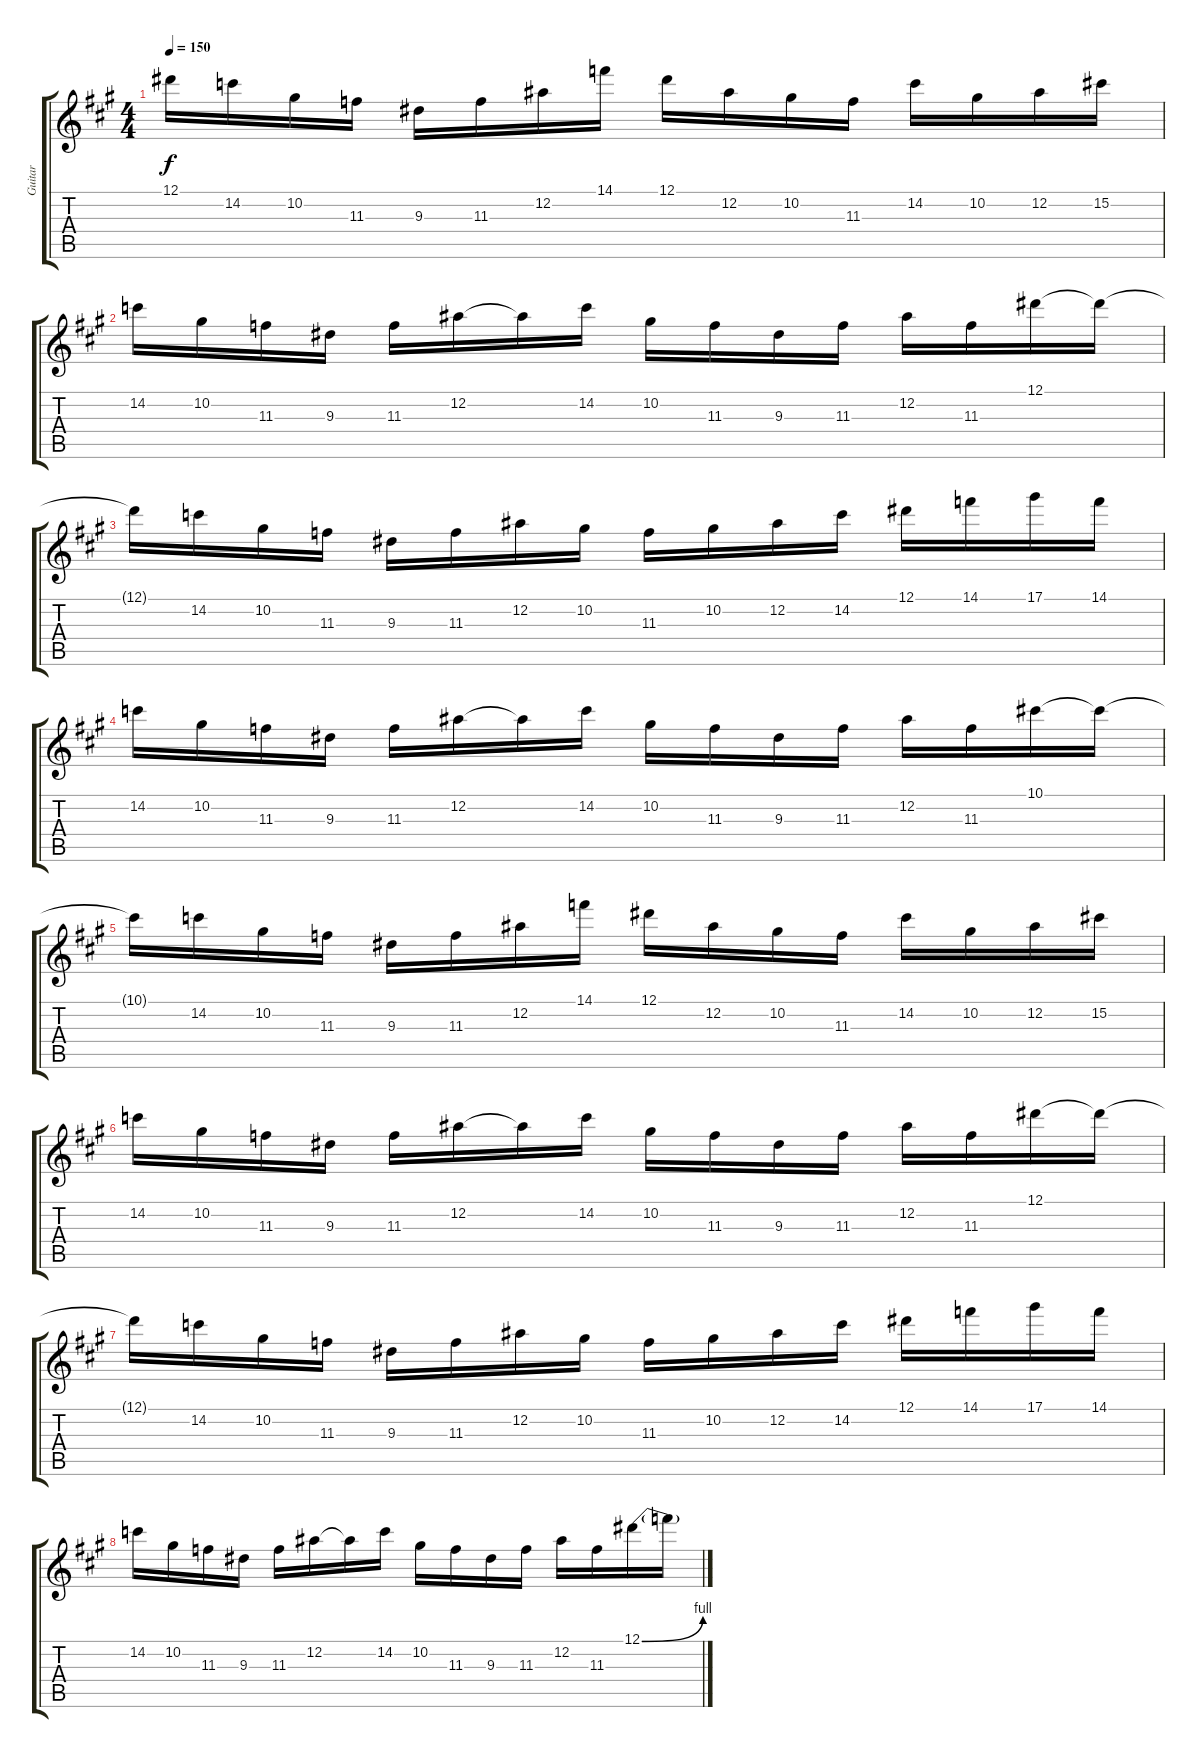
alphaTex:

\track ("Guitar" "Guitar") {instrument overdrivenguitar}
\staff {score tabs}
\tuning (Eb4 Bb3 Gb3 Db3 Ab2 Eb2) {hide}
\ts (4 4)
\tempo 150
\clef g2
\ks f#minor
12.1{t}.16{dy f} 14.2.16 10.2.16 11.3.16 9.3.16 11.3.16 12.2.16 14.1.16 12.1.16 12.2.16 10.2.16 11.3.16 14.2.16 10.2.16 12.2.16 15.2.16 |
14.2.16 10.2.16 11.3.16 9.3.16 11.3.16 12.2.16 12.2{t}.16 14.2.16 10.2.16 11.3.16 9.3.16 11.3.16 12.2.16 11.3.16 12.1.16 12.1{t}.16 |
12.1{t}.16 14.2.16 10.2.16 11.3.16 9.3.16 11.3.16 12.2.16 10.2.16 11.3.16 10.2.16 12.2.16 14.2.16 12.1.16 14.1.16 17.1.16 14.1.16 |
14.2.16 10.2.16 11.3.16 9.3.16 11.3.16 12.2.16 12.2{t}.16 14.2.16 10.2.16 11.3.16 9.3.16 11.3.16 12.2.16 11.3.16 10.1.16 10.1{t}.16 |
10.1{t}.16 14.2.16 10.2.16 11.3.16 9.3.16 11.3.16 12.2.16 14.1.16 12.1.16 12.2.16 10.2.16 11.3.16 14.2.16 10.2.16 12.2.16 15.2.16 |
14.2.16 10.2.16 11.3.16 9.3.16 11.3.16 12.2.16 12.2{t}.16 14.2.16 10.2.16 11.3.16 9.3.16 11.3.16 12.2.16 11.3.16 12.1.16 12.1{t}.16 |
12.1{t}.16 14.2.16 10.2.16 11.3.16 9.3.16 11.3.16 12.2.16 10.2.16 11.3.16 10.2.16 12.2.16 14.2.16 12.1.16 14.1.16 17.1.16 14.1.16 |
14.2.16 10.2.16 11.3.16 9.3.16 11.3.16 12.2.16 12.2{t}.16 14.2.16 10.2.16 11.3.16 9.3.16 11.3.16 12.2.16 11.3.16 12.1{be (bend 0 0 60 4)}.16 12.1{t}.16
